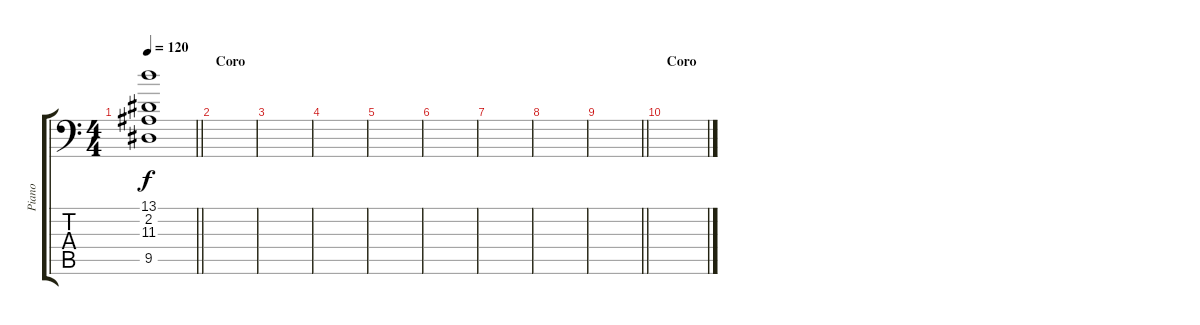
\track ("Piano" "Piano") {instrument acousticgrandpiano}
\staff {score tabs}
\tuning (Db4 Ab3 E3 B2 Gb2 Ab1) {hide}
\ts (4 4)
\tempo 120
\clef f4
\barLineRight lightlight
\ks c
(13.1{t} 2.2{t} 11.3{t} 9.5{t}).1{dy f} |
\section ("" "Coro")
|
|
|
|
|
|
|
\barLineRight lightlight
|
\section ("" "Coro")
